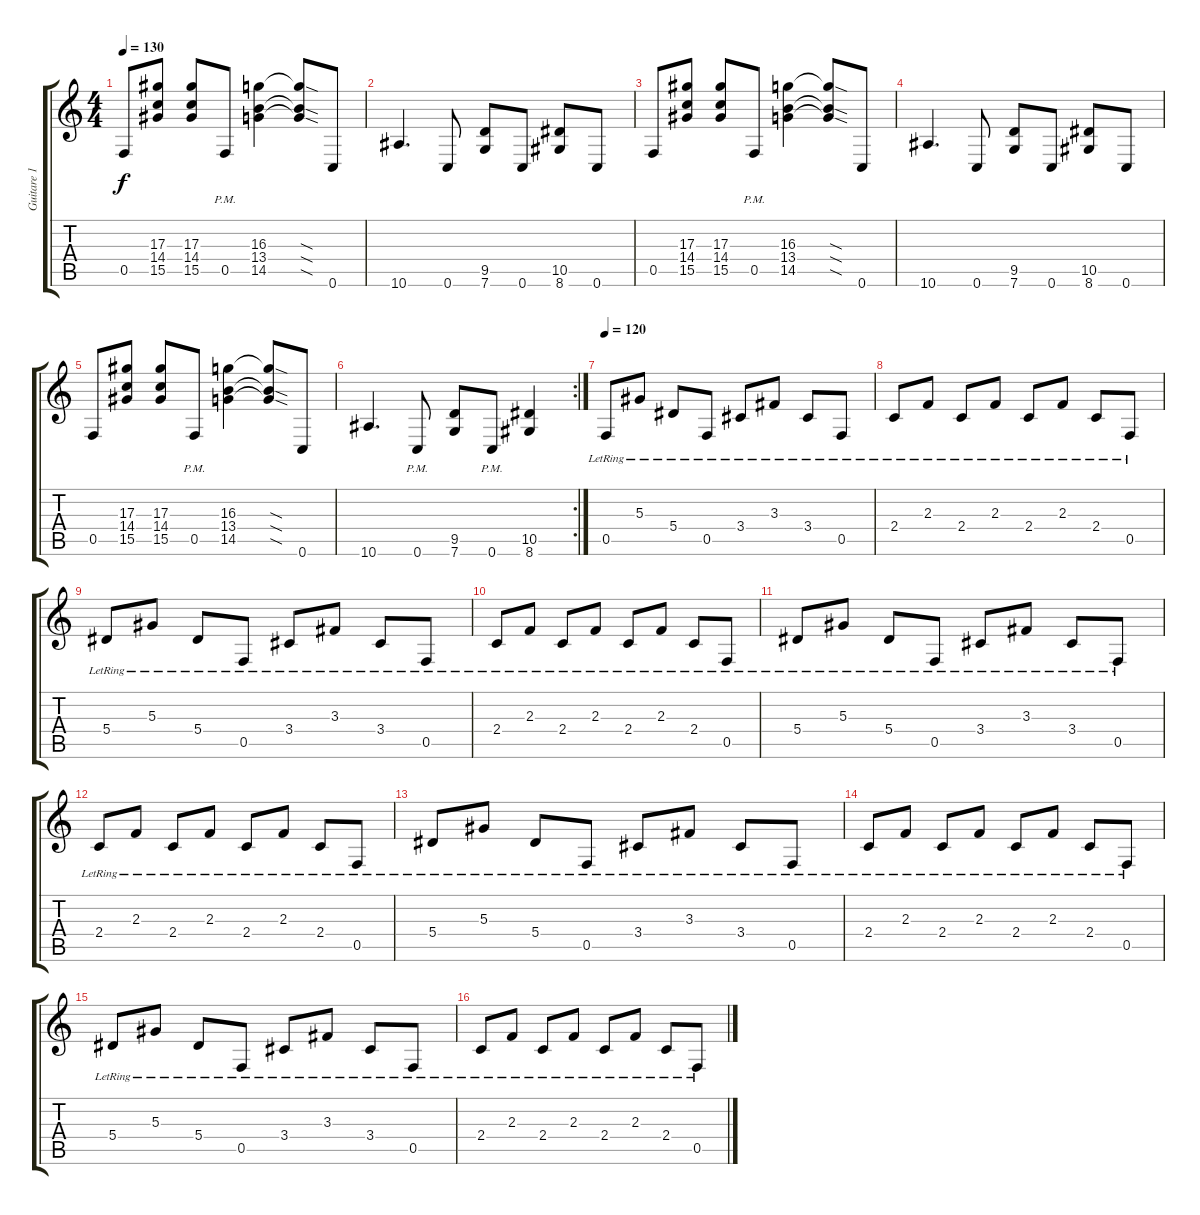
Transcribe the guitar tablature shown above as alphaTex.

\track ("Guitare 1" "Guitare 1") {instrument acousticguitarsteel}
\staff {score tabs}
\tuning (C4 G3 Eb3 Bb2 F2 C2) {hide}
\ts (4 4)
\tempo 130
\clef g2
\ks c
0.5.8{dy f} (17.3 14.4 15.5).8 (17.3 14.4 15.5).8 0.5{pm}.8 (16.3 13.4 14.5).4 (16.3{sod t} 13.4{sod t} 14.5{sod t}).8 0.6.8 |
10.6.4{d} 0.6.8 (9.5 7.6).8 0.6.8 (10.5 8.6).8 0.6.8 |
0.5.8 (17.3 14.4 15.5).8 (17.3 14.4 15.5).8 0.5{pm}.8 (16.3 13.4 14.5).4 (16.3{sod t} 13.4{sod t} 14.5{sod t}).8 0.6.8 |
10.6.4{d} 0.6.8 (9.5 7.6).8 0.6.8 (10.5 8.6).8 0.6.8 |
0.5.8 (17.3 14.4 15.5).8 (17.3 14.4 15.5).8 0.5{pm}.8 (16.3 13.4 14.5).4 (16.3{sod t} 13.4{sod t} 14.5{sod t}).8 0.6.8 |
\rc 2
10.6.4{d} 0.6{pm}.8 (9.5 7.6).8 0.6{pm}.8 (10.5 8.6).4 |
\tempo 120
0.5{lr}.8{balance 8 instrument acousticguitarsteel} 5.3{lr}.8 5.4{lr}.8 0.5{lr}.8 3.4{lr}.8 3.3{lr}.8 3.4{lr}.8 0.5{lr}.8 |
2.4{lr}.8 2.3{lr}.8 2.4{lr}.8 2.3{lr}.8 2.4{lr}.8 2.3{lr}.8 2.4{lr}.8 0.5{lr}.8 |
5.4{lr}.8 5.3{lr}.8 5.4{lr}.8 0.5{lr}.8 3.4{lr}.8 3.3{lr}.8 3.4{lr}.8 0.5{lr}.8 |
2.4{lr}.8 2.3{lr}.8 2.4{lr}.8 2.3{lr}.8 2.4{lr}.8 2.3{lr}.8 2.4{lr}.8 0.5{lr}.8 |
5.4{lr}.8 5.3{lr}.8 5.4{lr}.8 0.5{lr}.8 3.4{lr}.8 3.3{lr}.8 3.4{lr}.8 0.5{lr}.8 |
2.4{lr}.8 2.3{lr}.8 2.4{lr}.8 2.3{lr}.8 2.4{lr}.8 2.3{lr}.8 2.4{lr}.8 0.5{lr}.8 |
5.4{lr}.8 5.3{lr}.8 5.4{lr}.8 0.5{lr}.8 3.4{lr}.8 3.3{lr}.8 3.4{lr}.8 0.5{lr}.8 |
2.4{lr}.8 2.3{lr}.8 2.4{lr}.8 2.3{lr}.8 2.4{lr}.8 2.3{lr}.8 2.4{lr}.8 0.5{lr}.8 |
5.4{lr}.8 5.3{lr}.8 5.4{lr}.8 0.5{lr}.8 3.4{lr}.8 3.3{lr}.8 3.4{lr}.8 0.5{lr}.8 |
2.4{lr}.8 2.3{lr}.8 2.4{lr}.8 2.3{lr}.8 2.4{lr}.8 2.3{lr}.8 2.4{lr}.8 0.5{lr}.8
